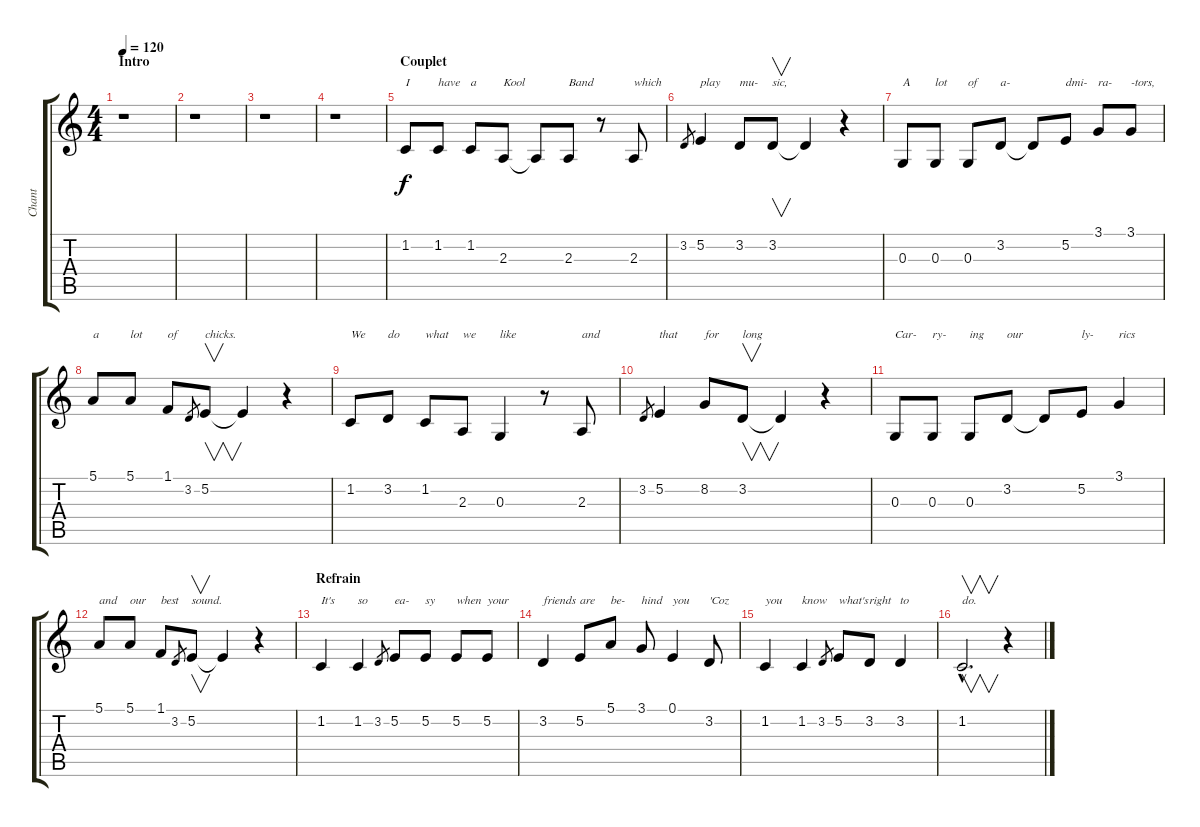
\track ("Chant" "Chant") {instrument lead6voice}
\staff {score tabs}
\tuning (E4 B3 G3 D3 A2 E2) {hide}
\ts (4 4)
\section ("" "Intro")
\tempo 120
\clef g2
\ks c
r.1{dy f instrument lead6voice} |
r.1 |
r.1 |
r.1 |
\section ("" "Couplet")
1.2.8{txt "I"} 1.2.8{txt "have"} 1.2.8{txt "a"} 2.3.8{txt "Kool"} 2.3{t}.8 2.3.8{txt "Band"} r.8 2.3.8{txt "which"} |
3.2.8{gr} 5.2.4{txt "play"} 3.2.8{txt "mu-"} 3.2.8{v txt "sic,"} 3.2{t}.4 r.4 |
0.3.8{txt "A"} 0.3.8{txt "lot"} 0.3.8{txt "of"} 3.2.8{txt "a-"} 3.2{t}.8 5.2.8{txt "dmi-"} 3.1.8{txt "ra-"} 3.1.8{txt "-tors,"} |
5.1.8{txt "a"} 5.1.8{txt "lot"} 1.1.8{txt "of"} 3.2.8{gr} 5.2.8{v txt "chicks."} 5.2{t}.4 r.4 |
1.2.8{txt "We"} 3.2.8{txt "do"} 1.2.8{txt "what"} 2.3.8{txt "we"} 0.3.4{txt "like"} r.8 2.3.8{txt "and"} |
3.2.8{gr} 5.2.4{txt "that"} 8.2.8{txt "for"} 3.2.8{v txt "long"} 3.2{t}.4 r.4 |
0.3.8{txt "Car-"} 0.3.8{txt "ry-"} 0.3.8{txt "ing"} 3.2.8{txt "our"} 3.2{t}.8 5.2.8{txt "ly-"} 3.1.4{txt "rics"} |
5.1.8{txt "and"} 5.1.8{txt "our"} 1.1.8{txt "best"} 3.2.8{gr} 5.2.8{v txt "sound."} 5.2{t}.4 r.4 |
\section ("" "Refrain")
1.2.4{txt "It's" volume 12} 1.2.4{txt "so"} 3.2.8{gr} 5.2.8{txt "ea-"} 5.2.8{txt "sy"} 5.2.8{txt "when"} 5.2.8{txt "your"} |
3.2.4{txt "friends"} 5.2.8{txt "are"} 5.1.8{txt "be-"} 3.1.8{txt "hind"} 0.1.4{txt "you"} 3.2.8{txt "'Coz"} |
1.2.4{txt "you"} 1.2.4{txt "know"} 3.2.8{gr} 5.2.8{txt "what's"} 3.2.8{txt "right"} 3.2.4{txt "to"} |
1.2{hac}.2{v d txt "do."} r.4
